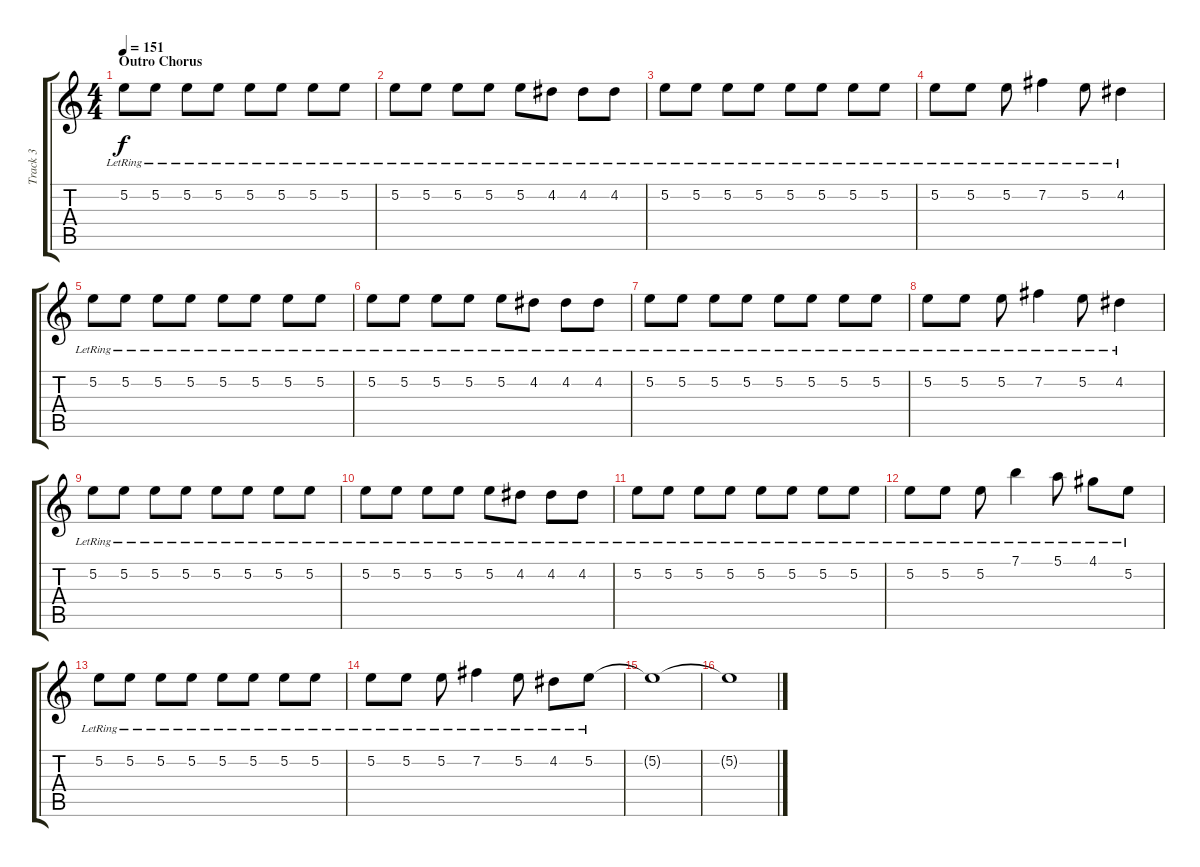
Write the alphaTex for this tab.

\track ("Track 3" "Track 3") {instrument distortionguitar}
\staff {score tabs}
\tuning (E4 B3 G3 D3 A2 E2) {hide}
\ts (4 4)
\section ("" "Outro Chorus")
\tempo 151
\clef g2
\ks c
5.2{lr}.8{dy f} 5.2{lr}.8 5.2{lr}.8 5.2{lr}.8 5.2{lr}.8 5.2{lr}.8 5.2{lr}.8 5.2{lr}.8 |
5.2{lr}.8 5.2{lr}.8 5.2{lr}.8 5.2{lr}.8 5.2{lr}.8 4.2{lr}.8 4.2{lr}.8 4.2{lr}.8 |
5.2{lr}.8 5.2{lr}.8 5.2{lr}.8 5.2{lr}.8 5.2{lr}.8 5.2{lr}.8 5.2{lr}.8 5.2{lr}.8 |
5.2{lr}.8 5.2{lr}.8 5.2{lr}.8 7.2{lr}.4 5.2{lr}.8 4.2{lr}.4 |
5.2{lr}.8 5.2{lr}.8 5.2{lr}.8 5.2{lr}.8 5.2{lr}.8 5.2{lr}.8 5.2{lr}.8 5.2{lr}.8 |
5.2{lr}.8 5.2{lr}.8 5.2{lr}.8 5.2{lr}.8 5.2{lr}.8 4.2{lr}.8 4.2{lr}.8 4.2{lr}.8 |
5.2{lr}.8 5.2{lr}.8 5.2{lr}.8 5.2{lr}.8 5.2{lr}.8 5.2{lr}.8 5.2{lr}.8 5.2{lr}.8 |
5.2{lr}.8 5.2{lr}.8 5.2{lr}.8 7.2{lr}.4 5.2{lr}.8 4.2{lr}.4 |
5.2{lr}.8 5.2{lr}.8 5.2{lr}.8 5.2{lr}.8 5.2{lr}.8 5.2{lr}.8 5.2{lr}.8 5.2{lr}.8 |
5.2{lr}.8 5.2{lr}.8 5.2{lr}.8 5.2{lr}.8 5.2{lr}.8 4.2{lr}.8 4.2{lr}.8 4.2{lr}.8 |
5.2{lr}.8 5.2{lr}.8 5.2{lr}.8 5.2{lr}.8 5.2{lr}.8 5.2{lr}.8 5.2{lr}.8 5.2{lr}.8 |
5.2{lr}.8 5.2{lr}.8 5.2{lr}.8 7.1{lr}.4 5.1{lr}.8 4.1{lr}.8 5.2{lr}.8 |
5.2{lr}.8 5.2{lr}.8 5.2{lr}.8 5.2{lr}.8 5.2{lr}.8 5.2{lr}.8 5.2{lr}.8 5.2{lr}.8 |
5.2{lr}.8 5.2{lr}.8 5.2{lr}.8 7.2{lr}.4 5.2{lr}.8 4.2{lr}.8 5.2{lr}.8 |
5.2{t}.1 |
5.2{t}.1
